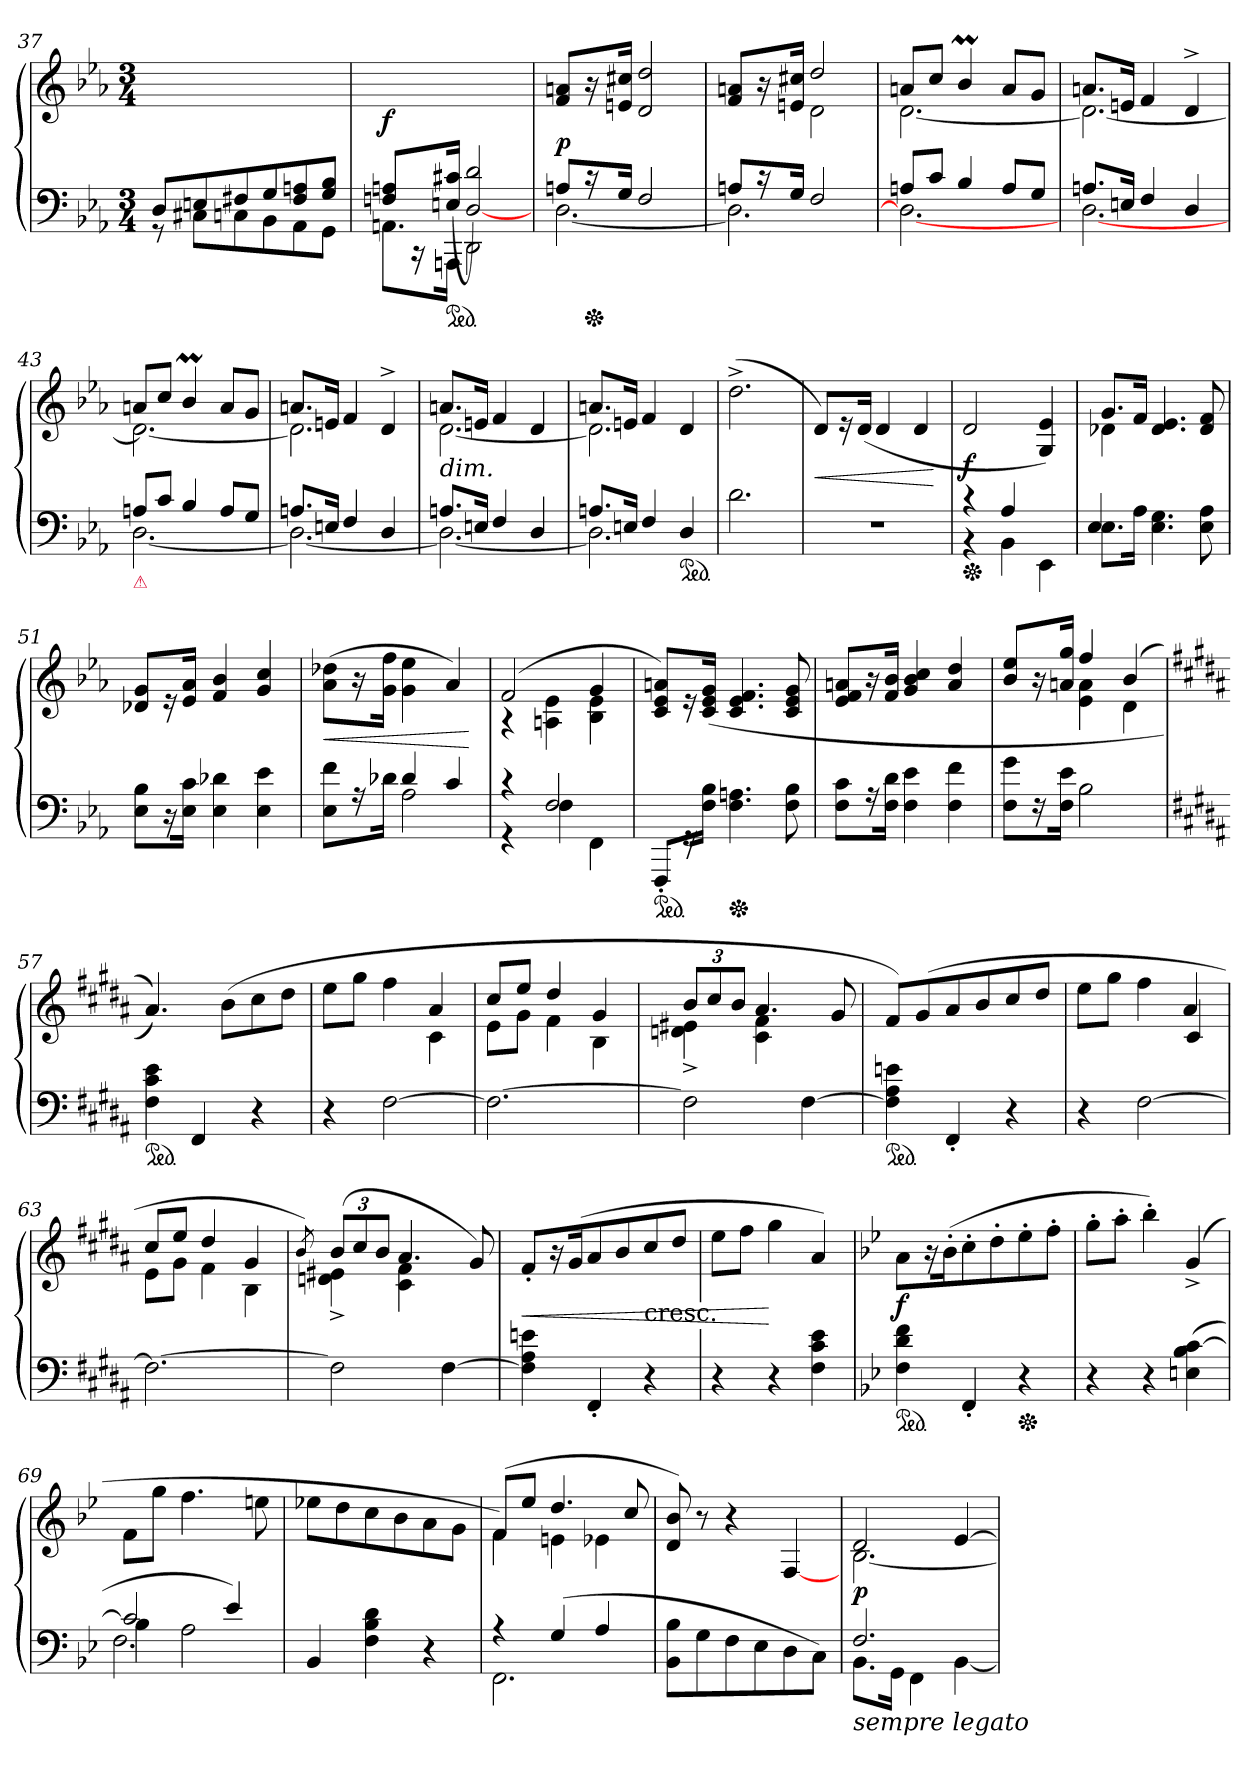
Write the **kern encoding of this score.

**kern	**kern	**dynam
*part1	*part1	*part1
*staff2	*staff1	*staff1/2
*clefF4	*clefG2	*
*k[b-e-a-]	*k[b-e-a-]	*
*M3/4	*M3/4	*
=37	=37	=37
*^	*	*
8rGG	8D/L	2.ryy	.
8C#X\L	8En/	.	.
8Cn	8F#X/	.	.
8BB-	8G/	.	.
8AA-	8F#/ 8An/	.	.
8GGJ	8G/ 8B-/J	.	.
=38	=38	=38	=38
8.AAn\L	8Fn/ 8An/L	8.ryy	f
.	16r	.	.
*ped	*	*	*
16AAAnJk	(>16En/ 16c#X/Jk	16ryy	.
2DD\	[2D/ 2d/)	2ryy	.
=39	=39	=39	=39
8AnL	[2.D	8f 8anL	p
*Xped	*	*	*
16rc	.	16r	.
16GJk	.	16en 16cc#XJk	.
2F	.	2d 2dd	.
=40	=40	=40	=40
*	*	*^	*
8AnL	2.D]	8f 8anL	4ryy	.
16rc	.	16r	.	.
16GJk	.	16en 16cc#XJk	.	.
2F	.	2dd	2d	.
=41	=41	=41	=41	=41
8AnL	2.D_	8anL	[2.d	.
8cJ	.	8ccJ	.	.
4B-	.	4b-M	.	.
8AL	.	8aL	.	.
8GJ	.	8gJ	.	.
=42	=42	=42	=42	=42
8.AnL	[2.D	8.anL	2.d_	.
16EnJk	.	16enJk	.	.
4F	.	4f	.	.
4D	.	4d^<	.	.
=43	=43	=43	=43	=43
!LO:TX:b:color=crimson:t=⚠	!	!	!	!
8AnL	[2.D	8anL	2.d_	.
8cJ	.	8ccJ	.	.
4B-	.	4b-M	.	.
8AL	.	8aL	.	.
8GJ	.	8gJ	.	.
=44	=44	=44	=44	=44
8.AnL	2.D_	8.anL	2.d]	.
16EnJk	.	16enJk	.	.
4F	.	4f	.	.
4D	.	4d^<	.	.
=45	=45	=45	=45	=45
!LO:TX:a:i:t=dim.	!	!	!	!
8.AnL	2.D_	8.anL	[2.d	.
16EnJk	.	16enJk	.	.
4F	.	4f	.	.
4D	.	4d	.	.
=46	=46	=46	=46	=46
8.AnL	2.D]	8.anL	2.d]	.
16EnJk	.	16enJk	.	.
4F	.	4f	.	.
*ped	*	*	*	*
4D	.	4d	.	.
*v	*v	*	*	*
*	*v	*v	*
=47	=47	=47
2.d	(2.dd^<	.
=48	=48	=48
2.r	8dL)	<
.	16r	.
.	(>16dJk	.
.	4d	.
.	4d	.
.	.	[
=49	=49	=49
*^	*	*
*Xped	*	*	*
4rBB	4rc	2d	f
4A-/	4BB-	.	.
4ryy	4EE-\	4G/ 4e-/)	.
=50	=50	=50	=50
*	*	*^	*
8.E-\L	4E-/	8.gL	4d-X	.
16A-Jk	.	16fJk	.	.
4.E- 4.G	2ryy	4.d- 4.e-	2ryy	.
8E- 8A-	.	8d- 8f	.	.
*v	*v	*	*	*
*	*v	*v	*
=51	=51	=51
8E- 8B-L	8d-X 8gL	.
16r	16r	.
16E- 16cJk	16e- 16a-Jk	.
4E- 4d-X	4f 4b-	.
4E- 4e-	4g 4cc	.
=52	=52	=52
*^	*	*
4ryy	8E- 8fL	(8a-\ 8dd-X\L	<
.	16r	16r	.
.	16d-XJk	16g 16ffJk	.
4d-	2A-	4g\ 4ee-\	.
4c	.	4a-)	.
*v	*v	*	*
.	.	[
=53	=53	=53
*^	*^	*
4r	4r	(2f	4r	.
2F	4F	.	4An 4e-	.
.	4FF	4g	4B- 4e-	.
=54	=54	=54	=54	=54
!LO:TX:b:t=złamana belka	!	!	!	!
*v	*v	*	*	*
*	*v	*v	*
*ped	*	*
8FFF'/L	8c 8e- 8anL)	.
16r	16r	.
16F\ 16B-\Jk	(>16c 16e- 16gJk	.
*Xped	*	*
4.F 4.An	4.c 4.e- 4.f	.
8F 8B-	8c 8e- 8g	.
=55	=55	=55
8F 8cL	8e- 8f 8anL	.
16r	16r	.
16F 16dJk	16f 16b-Jk	.
4F\ 4e-\	4g/ 4b-/ 4cc/	.
4F\ 4f\	4a/ 4dd/	.
=56	=56	=56
*	*^	*
8F\ 8g\L	8b-/ 8ee-/L	4ryy	.
16rF	16r	.	.
16F\ 16e-\Jk	16an/ 16gg/Jk	.	.
2B-	4ff/	4e- 4a	.
.	(<4b-/	4d	.
*	*v	*v	*
=57	=57	=57
*k[f#c#g#d#a#]	*k[f#c#g#d#a#]	*
*	*^	*
!LO:TX:a:i:t=dolce	!	!	!
*	*v	*v	*
*ped	*	*
4F# 4c# 4e	4.a#))	.
4FF#	.	.
.	(>8bL	.
4r	8cc#	.
.	8dd#J	.
=58	=58	=58
*	*^	*
4r	8ee\L	2ryy	.
.	8gg#J	.	.
[2F#	4ff#\	.	.
.	4a#	4c#	.
=59	=59	=59	=59
2.F#_	8cc#L	8eL	.
.	8eeJ	8g#J	.
.	4dd#	4f#	.
.	4g#	4B	.
=60	=60	=60	=60
2F#]	12bL	4dn^ 4e#X^	.
.	12cc#	.	.
.	12bJ	.	.
.	4.a#	4c# 4f#	.
[4F#	.	4ryy	.
.	8g#	.	.
*	*v	*v	*
=61	=61	=61
*ped	*	*
4F#] 4A# 4en	8f#L)	.
.	(>8g#	.
4FF#'	8a#	.
.	8b	.
4r	8cc#	.
.	8dd#J	.
=62	=62	=62
*	*^	*
4r	8ee\L	2ryy	.
.	8gg#J	.	.
[2F#	4ff#\	.	.
.	4a#	4c#/	.
=63	=63	=63	=63
2.F#_	8cc#L	8eL	.
.	8eeJ	8g#J	.
.	4dd#	4f#	.
.	4g#	4B	.
=64	=64	=64	=64
.	8qb/)	.	.
2F#]	(12bL	4dn^ 4e#X^	.
.	12cc#	.	.
.	12bJ	.	.
.	4.a#	4c# 4f#	.
[4F#	.	4ryy	.
.	8g#)	.	.
*	*v	*v	*
=65	=65	=65
4F#] 4A# 4en	8f#'>L	<
.	16r	.
.	(>16g#K	.
4FF#'	8a#	.
.	8b	.
!	!LO:TX:c:t=cresc.	!
4r	8cc#	.
.	8dd#J	.
=66	=66	=66
4r	8eeL	.
.	8ff#J	.
4r	4gg#	[
4F# 4c# 4e	4a#/)	.
=67	=67	=67
*k[b-e-]	*k[b-e-]	*
*ped	*	*
4F 4d 4f	8aL	f
.	16r	.
.	(16b-'K	.
4FF'	8cc'	.
.	8dd'	.
*Xped	*	*
4r	8ee-'	.
.	8ff'J	.
=68	=68	=68
4r	8gg'L	.
.	8aa'J	.
4r	4bb-')	.
(>4En 4B- [4c	(>4g^	.
=69	=69	=69
*^	*	*
*	*^	*	*
2c]	4B-	2.F\	8fL	.
.	.	.	8ggJ	.
.	2A	.	4.ff	.
4e-)	.	.	.	.
.	.	.	8een	.
*v	*v	*v	*	*
=70	=70	=70
4BB-	8ee-XL	.
.	8dd	.
4F 4B- 4d	8cc	.
.	8b-	.
4r	8a	.
.	8gJ	.
=71	=71	=71
*^	*^	*
4r	2.FF	(8fL)	4f	.
.	.	8ee-J	.	.
(4G	.	4.dd	4en	.
4A	.	.	4e-X	.
.	.	8cc	.	.
*v	*v	*	*	*
*	*v	*v	*
=72	=72	=72
8BB- 8B-L	8d 8b-)	.
8G	8r	.
8F	4r	.
8E-	.	.
8D	[>4F/	.
8CJ)	.	.
=73	=73	=73
*^	*^	*
!LO:TX:b:i:t=sempre legato	!	!	!	!
2.F	8.BB-L	2d	[2.B-	p
.	16GGJk	.	.	.
.	4FF	.	.	.
.	[4BB-	[4e-	.	.
*v	*v	*	*	*
*	*v	*v	*
=	=	=
*-	*-	*-
